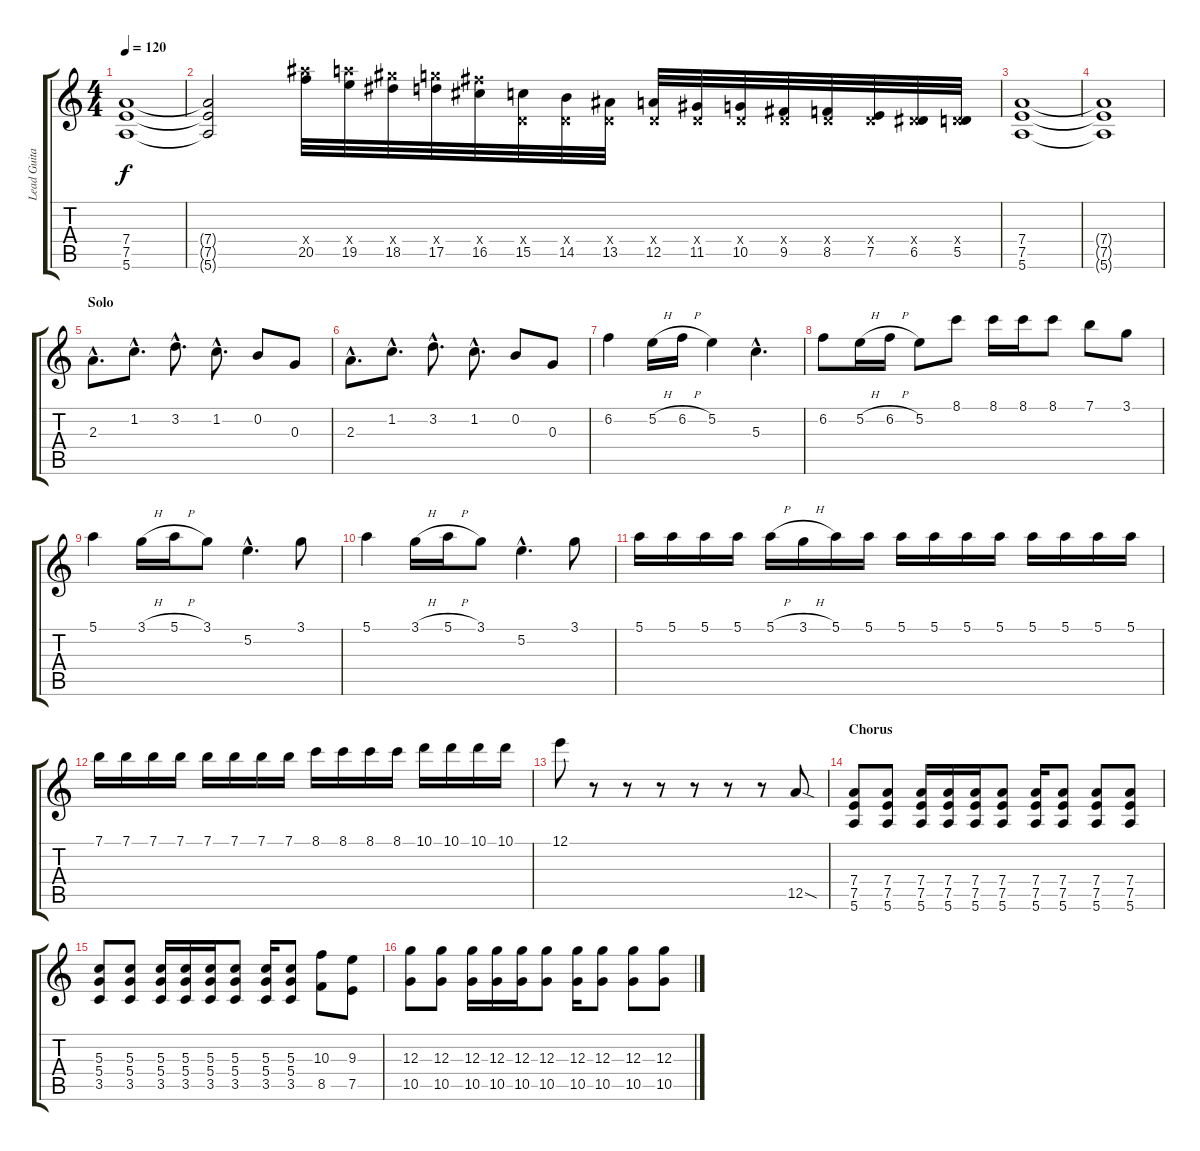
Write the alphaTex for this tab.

\track ("Lead Guitar" "Lead Guita") {instrument distortionguitar}
\staff {score tabs}
\tuning (E4 B3 G3 D3 A2 E2) {hide}
\ts (4 4)
\tempo 120
\clef g2
\ks c
(7.4 7.5 5.6).1{dy f} |
(7.4{t} 7.5{t} 5.6{t}).2 (20.4{x} 20.5).32 (19.4{x} 19.5).32 (18.4{x} 18.5).32 (17.4{x} 17.5).32 (16.4{x} 16.5).32 (0.4{x} 15.5).32 (0.4{x} 14.5).32 (0.4{x} 13.5).32 (0.4{x} 12.5).32 (0.4{x} 11.5).32 (0.4{x} 10.5).32 (0.4{x} 9.5).32 (0.4{x} 8.5).32 (0.4{x} 7.5).32 (0.4{x} 6.5).32 (0.4{x} 5.5).32 |
(7.4 7.5 5.6).1 |
(7.4{t} 7.5{t} 5.6{t}).1 |
\section ("" "Solo")
2.3{hac}.8{d} 1.2{hac}.8{d} 3.2{hac}.8{d} 1.2{hac}.8{d} 0.2.8 0.3.8 |
2.3{hac}.8{d} 1.2{hac}.8{d} 3.2{hac}.8{d} 1.2{hac}.8{d} 0.2.8 0.3.8 |
6.2.4 5.2{h}.16 6.2{h}.16 5.2.4 5.3{hac}.4{d} |
6.2.8 5.2{h}.16 6.2{h}.16 5.2.8 8.1.8 8.1.16 8.1.16 8.1.8 7.1.8 3.1.8 |
5.1.4 3.1{h}.16 5.1{h}.16 3.1.8 5.2{hac}.4{d} 3.1.8 |
5.1.4 3.1{h}.16 5.1{h}.16 3.1.8 5.2{hac}.4{d} 3.1.8 |
5.1.16 5.1.16 5.1.16 5.1.16 5.1{h}.16 3.1{h}.16 5.1.16 5.1.16 5.1.16 5.1.16 5.1.16 5.1.16 5.1.16 5.1.16 5.1.16 5.1.16 |
7.1.16 7.1.16 7.1.16 7.1.16 7.1.16 7.1.16 7.1.16 7.1.16 8.1.16 8.1.16 8.1.16 8.1.16 10.1.16 10.1.16 10.1.16 10.1.16 |
12.1.8 r.8 r.8 r.8 r.8 r.8 r.8 12.5{sod}.8 |
\section ("" "Chorus")
(7.4 7.5 5.6).8 (7.4 7.5 5.6).8 (7.4 7.5 5.6).16 (7.4 7.5 5.6).16 (7.4 7.5 5.6).16 (7.4 7.5 5.6).8 (7.4 7.5 5.6).16 (7.4 7.5 5.6).8 (7.4 7.5 5.6).8 (7.4 7.5 5.6).8 |
(5.3 5.4 3.5).8 (5.3 5.4 3.5).8 (5.3 5.4 3.5).16 (5.3 5.4 3.5).16 (5.3 5.4 3.5).16 (5.3 5.4 3.5).8 (5.3 5.4 3.5).16 (5.3 5.4 3.5).8 (10.3 8.5).8 (9.3 7.5).8 |
(12.3 10.5).8 (12.3 10.5).8 (12.3 10.5).16 (12.3 10.5).16 (12.3 10.5).16 (12.3 10.5).8 (12.3 10.5).16 (12.3 10.5).8 (12.3 10.5).8 (12.3 10.5).8
